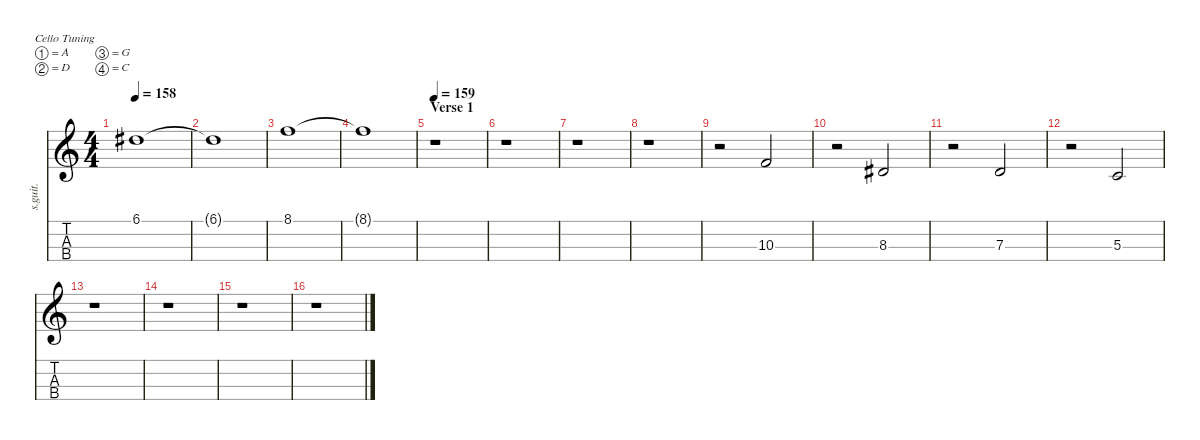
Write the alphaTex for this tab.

\defaultSystemsLayout 4
\hideDynamics
\bracketExtendMode nobrackets
\track ("" "s.guit.") {instrument cello}
\staff {score tabs}
\tuning (A3 D3 G2 C2)
\displaytranspose 12
\ts (4 4)
\tempo 158
\clef g2
\ks c
6.1{acc #}.1{lyrics (0 "") lyrics (1 "") lyrics (2 "") lyrics (3 "") lyrics (4 "") dy mp} |
6.1{t acc #}.1{lyrics (0 "") lyrics (1 "") lyrics (2 "") lyrics (3 "") lyrics (4 "") dy f} |
8.1.1{lyrics (0 "") lyrics (1 "") lyrics (2 "") lyrics (3 "") lyrics (4 "") dy mp} |
8.1{t}.1{lyrics (0 "") lyrics (1 "") lyrics (2 "") lyrics (3 "") lyrics (4 "") dy f} |
\section ("" "Verse 1")
\tempo 159
r.1 |
r.1 |
r.1 |
r.1 |
r.2 10.3.2{lyrics (0 "") lyrics (1 "") lyrics (2 "") lyrics (3 "") lyrics (4 "") dy mp} |
r.2 8.3{acc #}.2{lyrics (0 "") lyrics (1 "") lyrics (2 "") lyrics (3 "") lyrics (4 "")} |
r.2 7.3.2{lyrics (0 "") lyrics (1 "") lyrics (2 "") lyrics (3 "") lyrics (4 "")} |
r.2 5.3.2{lyrics (0 "") lyrics (1 "") lyrics (2 "") lyrics (3 "") lyrics (4 "")} |
r.1 |
r.1 |
r.1 |
r.1
